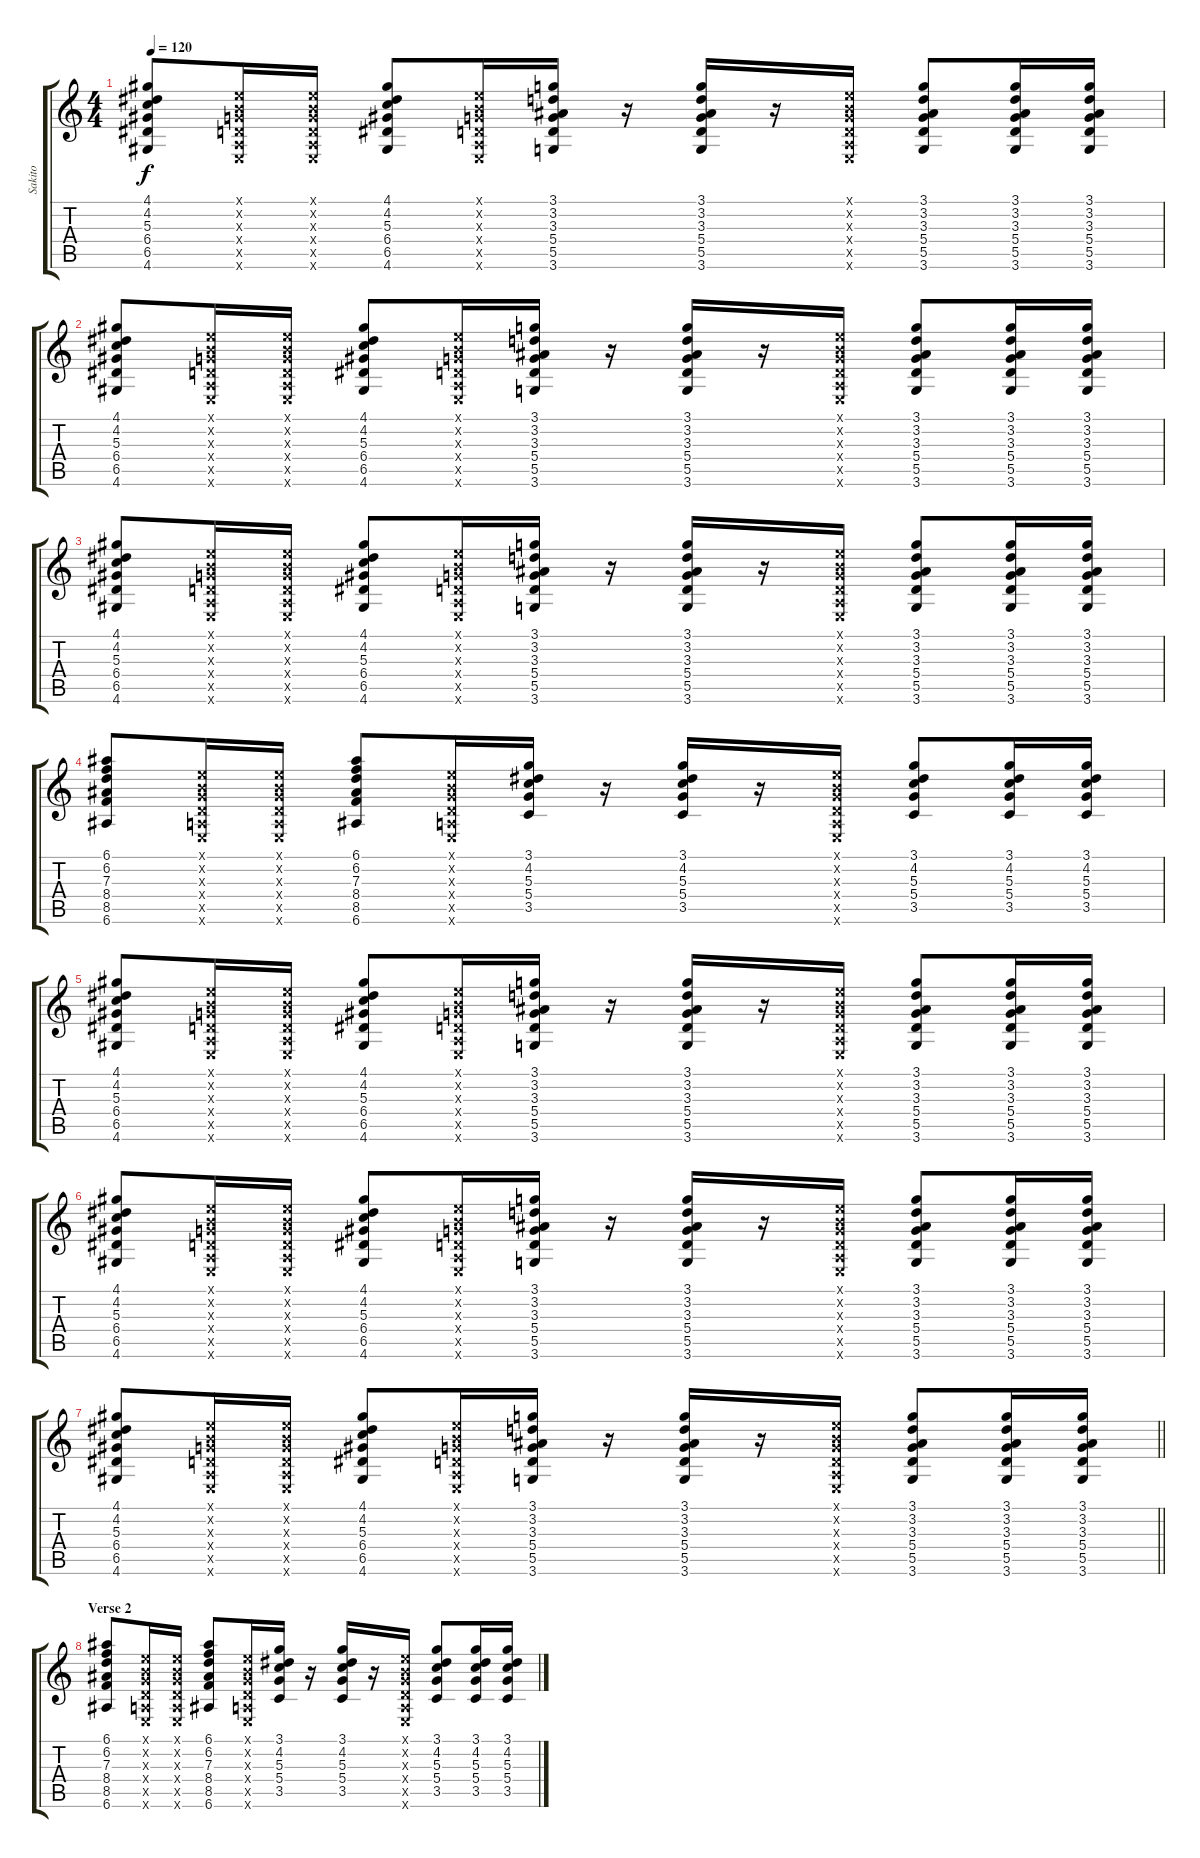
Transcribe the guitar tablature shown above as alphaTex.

\track ("Sakito" "Sakito") {instrument acousticguitarsteel}
\staff {score tabs}
\tuning (E4 B3 G3 D3 A2 E2) {hide}
\ts (4 4)
\tempo 120
\clef g2
\ks c
(4.1 4.2 5.3 6.4 6.5 4.6).8{dy f} (0.1{x} 0.2{x} 0.3{x} 0.4{x} 0.5{x} 0.6{x}).16 (0.1{x} 0.2{x} 0.3{x} 0.4{x} 0.5{x} 0.6{x}).16 (4.1 4.2 5.3 6.4 6.5 4.6).8 (0.1{x} 0.2{x} 0.3{x} 0.4{x} 0.5{x} 0.6{x}).16 (3.1 3.2 3.3 5.4 5.5 3.6).16 r.16 (3.1 3.2 3.3 5.4 5.5 3.6).16 r.16 (0.1{x} 0.2{x} 0.3{x} 0.4{x} 0.5{x} 0.6{x}).16 (3.1 3.2 3.3 5.4 5.5 3.6).8 (3.1 3.2 3.3 5.4 5.5 3.6).16 (3.1 3.2 3.3 5.4 5.5 3.6).16 |
(4.1 4.2 5.3 6.4 6.5 4.6).8 (0.1{x} 0.2{x} 0.3{x} 0.4{x} 0.5{x} 0.6{x}).16 (0.1{x} 0.2{x} 0.3{x} 0.4{x} 0.5{x} 0.6{x}).16 (4.1 4.2 5.3 6.4 6.5 4.6).8 (0.1{x} 0.2{x} 0.3{x} 0.4{x} 0.5{x} 0.6{x}).16 (3.1 3.2 3.3 5.4 5.5 3.6).16 r.16 (3.1 3.2 3.3 5.4 5.5 3.6).16 r.16 (0.1{x} 0.2{x} 0.3{x} 0.4{x} 0.5{x} 0.6{x}).16 (3.1 3.2 3.3 5.4 5.5 3.6).8 (3.1 3.2 3.3 5.4 5.5 3.6).16 (3.1 3.2 3.3 5.4 5.5 3.6).16 |
(4.1 4.2 5.3 6.4 6.5 4.6).8 (0.1{x} 0.2{x} 0.3{x} 0.4{x} 0.5{x} 0.6{x}).16 (0.1{x} 0.2{x} 0.3{x} 0.4{x} 0.5{x} 0.6{x}).16 (4.1 4.2 5.3 6.4 6.5 4.6).8 (0.1{x} 0.2{x} 0.3{x} 0.4{x} 0.5{x} 0.6{x}).16 (3.1 3.2 3.3 5.4 5.5 3.6).16 r.16 (3.1 3.2 3.3 5.4 5.5 3.6).16 r.16 (0.1{x} 0.2{x} 0.3{x} 0.4{x} 0.5{x} 0.6{x}).16 (3.1 3.2 3.3 5.4 5.5 3.6).8 (3.1 3.2 3.3 5.4 5.5 3.6).16 (3.1 3.2 3.3 5.4 5.5 3.6).16 |
(6.1 6.2 7.3 8.4 8.5 6.6).8 (0.1{x} 0.2{x} 0.3{x} 0.4{x} 0.5{x} 0.6{x}).16 (0.1{x} 0.2{x} 0.3{x} 0.4{x} 0.5{x} 0.6{x}).16 (6.1 6.2 7.3 8.4 8.5 6.6).8 (0.1{x} 0.2{x} 0.3{x} 0.4{x} 0.5{x} 0.6{x}).16 (3.1 4.2 5.3 5.4 3.5).16 r.16 (3.1 4.2 5.3 5.4 3.5).16 r.16 (0.1{x} 0.2{x} 0.3{x} 0.4{x} 0.5{x} 0.6{x}).16 (3.1 4.2 5.3 5.4 3.5).8 (3.1 4.2 5.3 5.4 3.5).16 (3.1 4.2 5.3 5.4 3.5).16 |
(4.1 4.2 5.3 6.4 6.5 4.6).8 (0.1{x} 0.2{x} 0.3{x} 0.4{x} 0.5{x} 0.6{x}).16 (0.1{x} 0.2{x} 0.3{x} 0.4{x} 0.5{x} 0.6{x}).16 (4.1 4.2 5.3 6.4 6.5 4.6).8 (0.1{x} 0.2{x} 0.3{x} 0.4{x} 0.5{x} 0.6{x}).16 (3.1 3.2 3.3 5.4 5.5 3.6).16 r.16 (3.1 3.2 3.3 5.4 5.5 3.6).16 r.16 (0.1{x} 0.2{x} 0.3{x} 0.4{x} 0.5{x} 0.6{x}).16 (3.1 3.2 3.3 5.4 5.5 3.6).8 (3.1 3.2 3.3 5.4 5.5 3.6).16 (3.1 3.2 3.3 5.4 5.5 3.6).16 |
(4.1 4.2 5.3 6.4 6.5 4.6).8 (0.1{x} 0.2{x} 0.3{x} 0.4{x} 0.5{x} 0.6{x}).16 (0.1{x} 0.2{x} 0.3{x} 0.4{x} 0.5{x} 0.6{x}).16 (4.1 4.2 5.3 6.4 6.5 4.6).8 (0.1{x} 0.2{x} 0.3{x} 0.4{x} 0.5{x} 0.6{x}).16 (3.1 3.2 3.3 5.4 5.5 3.6).16 r.16 (3.1 3.2 3.3 5.4 5.5 3.6).16 r.16 (0.1{x} 0.2{x} 0.3{x} 0.4{x} 0.5{x} 0.6{x}).16 (3.1 3.2 3.3 5.4 5.5 3.6).8 (3.1 3.2 3.3 5.4 5.5 3.6).16 (3.1 3.2 3.3 5.4 5.5 3.6).16 |
\barLineRight lightlight
(4.1 4.2 5.3 6.4 6.5 4.6).8 (0.1{x} 0.2{x} 0.3{x} 0.4{x} 0.5{x} 0.6{x}).16 (0.1{x} 0.2{x} 0.3{x} 0.4{x} 0.5{x} 0.6{x}).16 (4.1 4.2 5.3 6.4 6.5 4.6).8 (0.1{x} 0.2{x} 0.3{x} 0.4{x} 0.5{x} 0.6{x}).16 (3.1 3.2 3.3 5.4 5.5 3.6).16 r.16 (3.1 3.2 3.3 5.4 5.5 3.6).16 r.16 (0.1{x} 0.2{x} 0.3{x} 0.4{x} 0.5{x} 0.6{x}).16 (3.1 3.2 3.3 5.4 5.5 3.6).8 (3.1 3.2 3.3 5.4 5.5 3.6).16 (3.1 3.2 3.3 5.4 5.5 3.6).16 |
\section ("" "Verse 2")
(6.1 6.2 7.3 8.4 8.5 6.6).8 (0.1{x} 0.2{x} 0.3{x} 0.4{x} 0.5{x} 0.6{x}).16 (0.1{x} 0.2{x} 0.3{x} 0.4{x} 0.5{x} 0.6{x}).16 (6.1 6.2 7.3 8.4 8.5 6.6).8 (0.1{x} 0.2{x} 0.3{x} 0.4{x} 0.5{x} 0.6{x}).16 (3.1 4.2 5.3 5.4 3.5).16 r.16 (3.1 4.2 5.3 5.4 3.5).16 r.16 (0.1{x} 0.2{x} 0.3{x} 0.4{x} 0.5{x} 0.6{x}).16 (3.1 4.2 5.3 5.4 3.5).8 (3.1 4.2 5.3 5.4 3.5).16 (3.1 4.2 5.3 5.4 3.5).16
